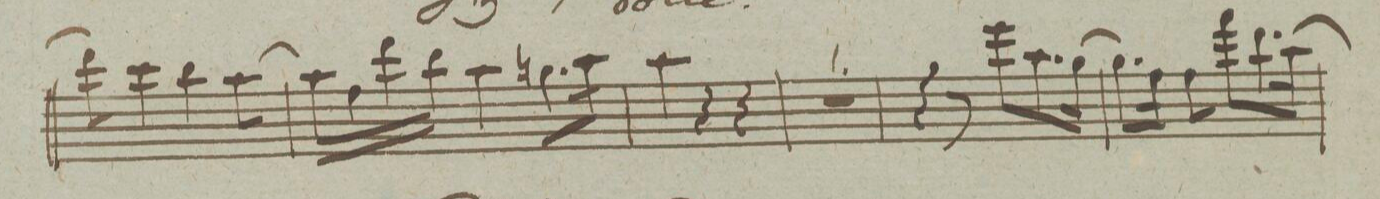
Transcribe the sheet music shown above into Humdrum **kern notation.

**kern	**dynam
*I"Fagotto Primo	*
*clefF4	*
*k[b-e-a-]	*
*met(c|)	*
*M3/4	*
8f\]	.
4e-\	.
4d\	.
[8c\	.
=73	=73
16c\LL]	.
16A-\	.
16f\	.
16d\JJ	.
4c\	.
8.Bn\L	.
16c\Jk	.
=74	=74
4c\	.
4r	.
4r	.
=75	=75
2.r	.
=76	=76
4r	.
8r	.
8g\L	.
8.c\	.
[16B-\Jk	.
=77	=77
8.B-\L]	.
16A-\Jk	.
8A-\	.
8a-\L	.
8.d\	.
[16c\Jk	.
=78	=78
*-	*-
